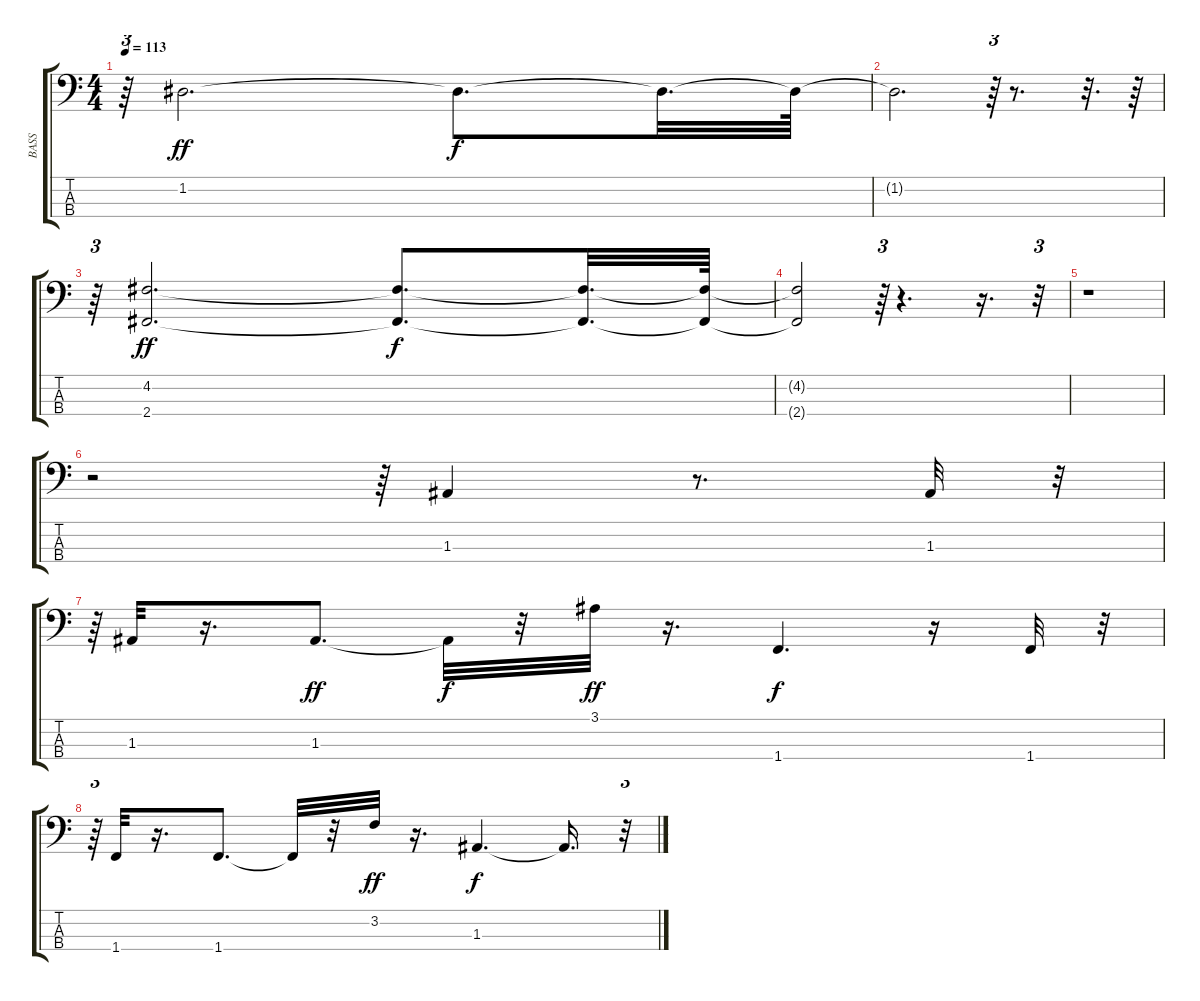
\track ("BASS" "BASS") {instrument electricbassfinger}
\staff {score tabs}
\tuning (G2 D2 A1 E1) {hide}
\ts (4 4)
\tempo 113
\clef f4
\ks c
r.64{tu (3 2) dy f} 1.2.2{d dy ff} 1.2{t}.8{d dy f} 1.2{t}.32{d} 1.2{t}.64 |
1.2{t}.2{d} r.64{tu (3 2)} r.8{d} r.32{d} r.64 |
r.64{tu (3 2)} (4.2 2.4).2{d dy ff} (4.2{t} 2.4{t}).8{d dy f} (4.2{t} 2.4{t}).32{d} (4.2{t} 2.4{t}).64 |
(4.2{t} 2.4{t}).2 r.64{tu (3 2)} r.4{d} r.16{d} r.32{tu (3 2)} |
r.1 |
r.2 r.64{tu (3 2)} 1.3.4 r.8{d} 1.3.32 r.32{tu (3 2)} |
r.64{tu (3 2)} 1.3.32 r.16{d} 1.3.8{d dy ff} 1.3{t}.32{dy f} r.32 3.1.32{dy ff} r.16{d} 1.4.4{d dy f} r.16 1.4.32 r.32{tu (3 2)} |
r.64{tu (3 2)} 1.4.32 r.16{d} 1.4.8{d} 1.4{t}.32 r.32 3.2.32{dy ff} r.16{d} 1.3.4{d dy f} 1.3{t}.16{d} r.32{tu (3 2)}
